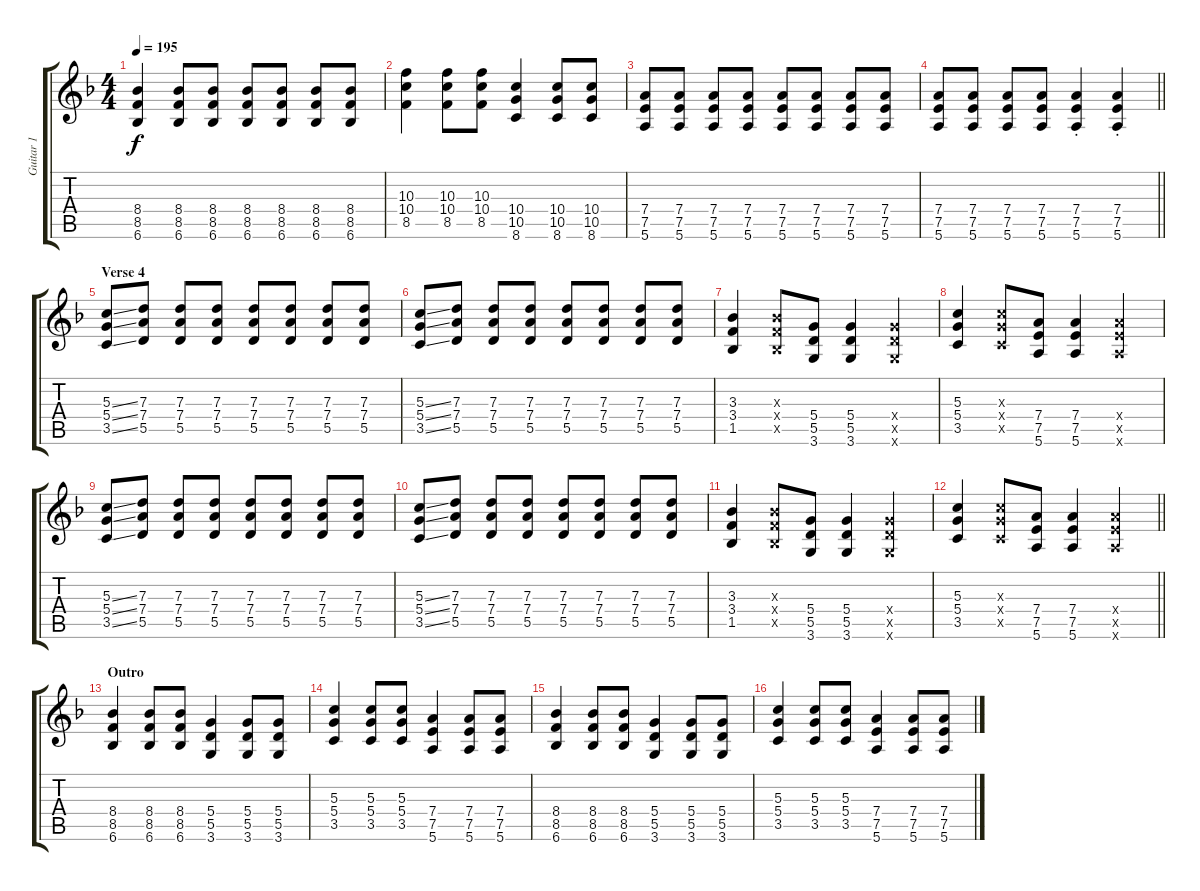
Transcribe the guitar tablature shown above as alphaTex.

\track ("Guitar 1" "Guitar 1") {instrument distortionguitar}
\staff {score tabs}
\tuning (E4 B3 G3 D3 A2 E2) {hide}
\ts (4 4)
\tempo 195
\clef g2
\ks f
(8.4 8.5 6.6).4{dy f} (8.4 8.5 6.6).8 (8.4 8.5 6.6).8 (8.4 8.5 6.6).8 (8.4 8.5 6.6).8 (8.4 8.5 6.6).8 (8.4 8.5 6.6).8 |
(10.3 10.4 8.5).4 (10.3 10.4 8.5).8 (10.3 10.4 8.5).8 (10.4 10.5 8.6).4 (10.4 10.5 8.6).8 (10.4 10.5 8.6).8 |
(7.4 7.5 5.6).8 (7.4 7.5 5.6).8 (7.4 7.5 5.6).8 (7.4 7.5 5.6).8 (7.4 7.5 5.6).8 (7.4 7.5 5.6).8 (7.4 7.5 5.6).8 (7.4 7.5 5.6).8 |
\barLineRight lightlight
(7.4 7.5 5.6).8 (7.4 7.5 5.6).8 (7.4 7.5 5.6).8 (7.4 7.5 5.6).8 (7.4{st} 7.5{st} 5.6{st}).4 (7.4{st} 7.5{st} 5.6{st}).4 |
\section ("" "Verse 4")
(5.3{ss} 5.4{ss} 3.5{ss}).8 (7.3 7.4 5.5).8 (7.3 7.4 5.5).8 (7.3 7.4 5.5).8 (7.3 7.4 5.5).8 (7.3 7.4 5.5).8 (7.3 7.4 5.5).8 (7.3 7.4 5.5).8 |
(5.3{ss} 5.4{ss} 3.5{ss}).8 (7.3 7.4 5.5).8 (7.3 7.4 5.5).8 (7.3 7.4 5.5).8 (7.3 7.4 5.5).8 (7.3 7.4 5.5).8 (7.3 7.4 5.5).8 (7.3 7.4 5.5).8 |
(3.3 3.4 1.5).4 (3.3{x} 3.4{x} 1.5{x}).8 (5.4 5.5 3.6).8 (5.4 5.5 3.6).4 (5.4{x} 5.5{x} 3.6{x}).4 |
(5.3 5.4 3.5).4 (5.3{x} 5.4{x} 3.5{x}).8 (7.4 7.5 5.6).8 (7.4 7.5 5.6).4 (7.4{x} 7.5{x} 5.6{x}).4 |
(5.3{ss} 5.4{ss} 3.5{ss}).8 (7.3 7.4 5.5).8 (7.3 7.4 5.5).8 (7.3 7.4 5.5).8 (7.3 7.4 5.5).8 (7.3 7.4 5.5).8 (7.3 7.4 5.5).8 (7.3 7.4 5.5).8 |
(5.3{ss} 5.4{ss} 3.5{ss}).8 (7.3 7.4 5.5).8 (7.3 7.4 5.5).8 (7.3 7.4 5.5).8 (7.3 7.4 5.5).8 (7.3 7.4 5.5).8 (7.3 7.4 5.5).8 (7.3 7.4 5.5).8 |
(3.3 3.4 1.5).4 (3.3{x} 3.4{x} 1.5{x}).8 (5.4 5.5 3.6).8 (5.4 5.5 3.6).4 (5.4{x} 5.5{x} 3.6{x}).4 |
\barLineRight lightlight
(5.3 5.4 3.5).4 (5.3{x} 5.4{x} 3.5{x}).8 (7.4 7.5 5.6).8 (7.4 7.5 5.6).4 (7.4{x} 7.5{x} 5.6{x}).4 |
\section ("" "Outro")
(8.4 8.5 6.6).4 (8.4 8.5 6.6).8 (8.4 8.5 6.6).8 (5.4 5.5 3.6).4 (5.4 5.5 3.6).8 (5.4 5.5 3.6).8 |
(5.3 5.4 3.5).4 (5.3 5.4 3.5).8 (5.3 5.4 3.5).8 (7.4 7.5 5.6).4 (7.4 7.5 5.6).8 (7.4 7.5 5.6).8 |
(8.4 8.5 6.6).4 (8.4 8.5 6.6).8 (8.4 8.5 6.6).8 (5.4 5.5 3.6).4 (5.4 5.5 3.6).8 (5.4 5.5 3.6).8 |
(5.3 5.4 3.5).4 (5.3 5.4 3.5).8 (5.3 5.4 3.5).8 (7.4 7.5 5.6).4 (7.4 7.5 5.6).8 (7.4 7.5 5.6).8
